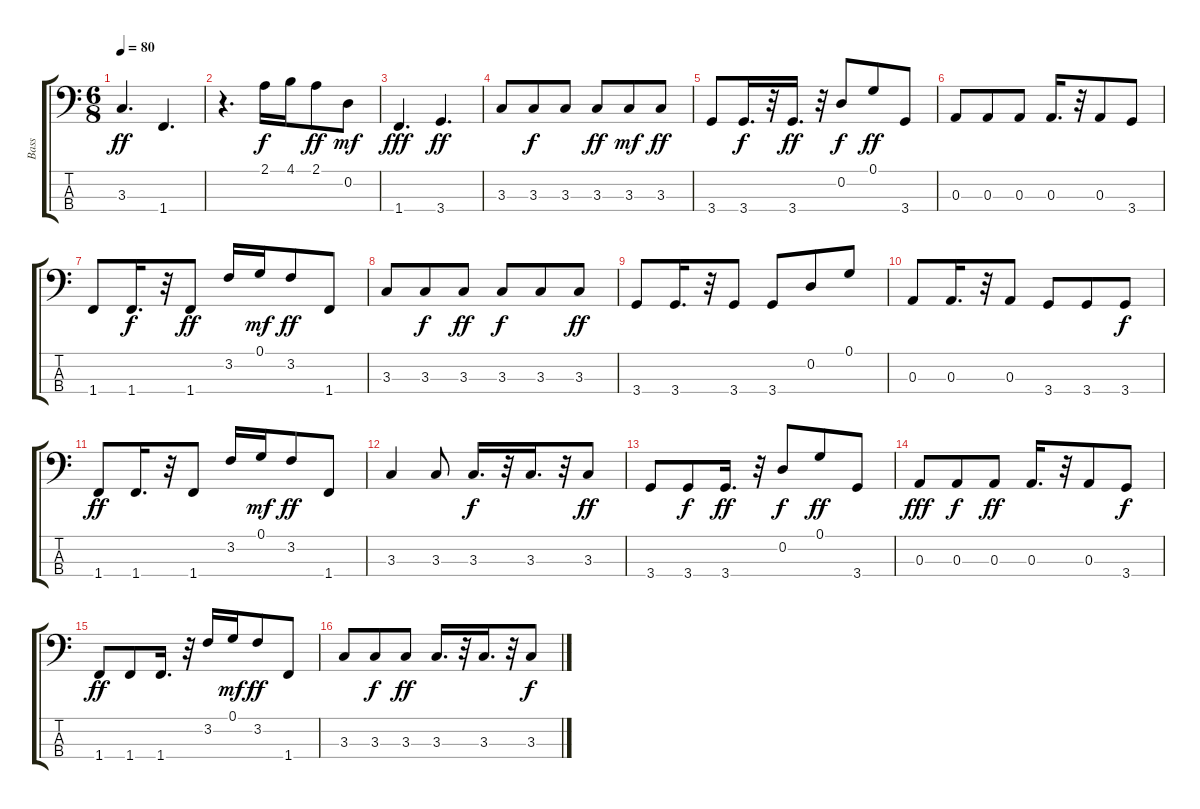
\track ("Bass" "Bass") {instrument electricbassfinger}
\staff {score tabs}
\tuning (G2 D2 A1 E1) {hide}
\ts (6 8)
\tempo 80
\clef f4
\ks c
3.3.4{d dy ff} 1.4.4{d} |
r.4{d} 2.1.16{dy f} 4.1.16 2.1.8{dy ff} 0.2.8{dy mf} |
1.4.4{d dy fff} 3.4.4{d dy ff} |
3.3.8 3.3.8{dy f} 3.3.8 3.3.8{dy ff} 3.3.8{dy mf} 3.3.8{dy ff} |
3.4.8 3.4.16{d dy f} r.32 3.4.16{d dy ff} r.32 0.2.8{dy f} 0.1.8{dy ff} 3.4.8 |
0.3.8 0.3.8 0.3.8 0.3.16{d} r.32 0.3.8 3.4.8 |
1.4.8 1.4.16{d dy f} r.32 1.4.8{dy ff} 3.2.16 0.1.16{dy mf} 3.2.8{dy ff} 1.4.8 |
3.3.8 3.3.8{dy f} 3.3.8{dy ff} 3.3.8{dy f} 3.3.8 3.3.8{dy ff} |
3.4.8 3.4.16{d} r.32 3.4.8 3.4.8 0.2.8 0.1.8 |
0.3.8 0.3.16{d} r.32 0.3.8 3.4.8 3.4.8 3.4.8{dy f} |
1.4.8{dy ff} 1.4.16{d} r.32 1.4.8 3.2.16 0.1.16{dy mf} 3.2.8{dy ff} 1.4.8 |
3.3.4 3.3.8 3.3.16{d dy f} r.32 3.3.16{d} r.32 3.3.8{dy ff} |
3.4.8 3.4.8{dy f} 3.4.16{d dy ff} r.32 0.2.8{dy f} 0.1.8{dy ff} 3.4.8 |
0.3.8{dy fff} 0.3.8{dy f} 0.3.8{dy ff} 0.3.16{d} r.32 0.3.8 3.4.8{dy f} |
1.4.8{dy ff} 1.4.8 1.4.16{d} r.32 3.2.16 0.1.16{dy mf} 3.2.8{dy ff} 1.4.8 |
3.3.8 3.3.8{dy f} 3.3.8{dy ff} 3.3.16{d} r.32 3.3.16{d} r.32 3.3.8{dy f}
